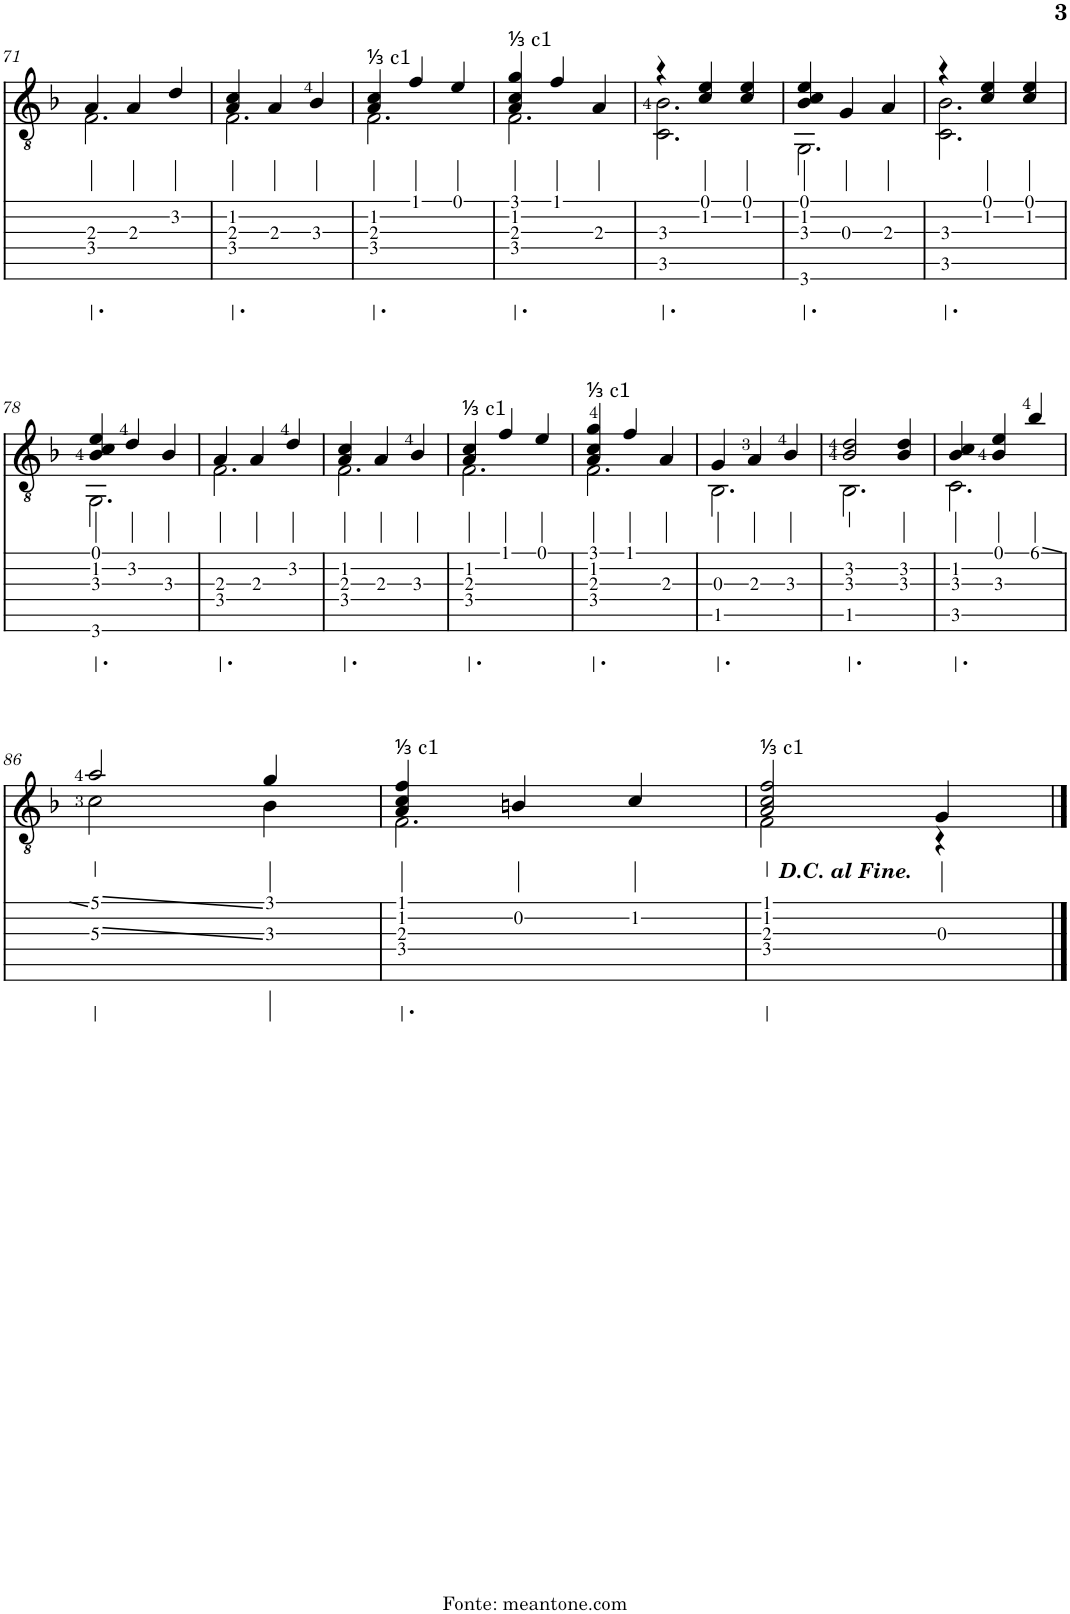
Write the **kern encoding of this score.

**kern	**kern
*part2	*part1
*staff2	*staff1
*I"Chitarra classica (Intavolatura)	*I"Chitarra classica
!!LO:PB:g=z
*	*clefGv2
*k[b-]	*k[b-]
*M3/4	*M3/4
=71	=71
*^	*^
4A/	2.F\	4A/	2.F\
4A/	.	4A/	.
4d/	.	4d/	.
=72	=72	=72	=72
4A/ 4c/	2.F\	4A/ 4c/	2.F\
4A/	.	4A/	.
4B-/	.	4B-/	.
=73	=73	=73	=73
!	!	!LO:TX:a:t=⅓ c1	!
4A/ 4c/	2.F\	4A/ 4c/	2.F\
4f/	.	4f/	.
4e/	.	4e/	.
=74	=74	=74	=74
!	!	!LO:TX:a:t=⅓ c1	!
4A/ 4c/ 4g/	2.F\	4A/ 4c/ 4g/	2.F\
4f/	.	4f/	.
4A/	.	4A/	.
=75	=75	=75	=75
4r	2.C\ 2.B-\	4r	2.C\ 2.B-\
4c/ 4e/	.	4c/ 4e/	.
4c/ 4e/	.	4c/ 4e/	.
=76	=76	=76	=76
4B-/ 4c/ 4e/	2.GG\	4B-/ 4c/ 4e/	2.GG\
4G/	.	4G/	.
4A/	.	4A/	.
=77	=77	=77	=77
4r	2.C\ 2.B-\	4r	2.C\ 2.B-\
4c/ 4e/	.	4c/ 4e/	.
4c/ 4e/	.	4c/ 4e/	.
!!LO:LB:g=z	!!
=78	=78	=78	=78
4B-/ 4c/ 4e/	2.GG\	4B-/ 4c/ 4e/	2.GG\
4d/	.	4d/	.
4B-/	.	4B-/	.
=79	=79	=79	=79
4A/	2.F\	4A/	2.F\
4A/	.	4A/	.
4d/	.	4d/	.
=80	=80	=80	=80
4A/ 4c/	2.F\	4A/ 4c/	2.F\
4A/	.	4A/	.
4B-/	.	4B-/	.
=81	=81	=81	=81
!	!	!LO:TX:a:t=⅓ c1	!
4A/ 4c/	2.F\	4A/ 4c/	2.F\
4f/	.	4f/	.
4e/	.	4e/	.
=82	=82	=82	=82
!	!	!LO:TX:a:t=⅓ c1	!
4A/ 4c/ 4g/	2.F\	4A/ 4c/ 4g/	2.F\
4f/	.	4f/	.
4A/	.	4A/	.
=83	=83	=83	=83
4G/	2.BB-\	4G/	2.BB-\
4A/	.	4A/	.
4B-/	.	4B-/	.
=84	=84	=84	=84
2B-/ 2d/	2.BB-\	2B-/ 2d/	2.BB-\
4B-/ 4d/	.	4B-/ 4d/	.
=85	=85	=85	=85
4B-/ 4c/	2.C\	4B-/ 4c/	2.C\
4B-/ 4e/	.	4B-/ 4e/	.
4b-/	.	4b-/	.
!!LO:LB:g=z	!!
=86	=86	=86	=86
2a/	2c\	2a/	2c\
4g/	4B-\	4g/	4B-\
=87	=87	=87	=87
!	!	!LO:TX:a:t=⅓ c1	!
4A/ 4c/ 4f/	2.F\	4A/ 4c/ 4f/	2.F\
4Bn/	.	4Bn/	.
4c/	.	4c/	.
=88	=88	=88	=88
!	!	!LO:TX:a:t=⅓ c1	!
2A/ 2c/ 2f/	2F\	2A/ 2c/ 2f/	2F\
4G/	4r	4G/	4r
*v	*v	*	*
*	*v	*v
==	==
*-	*-
